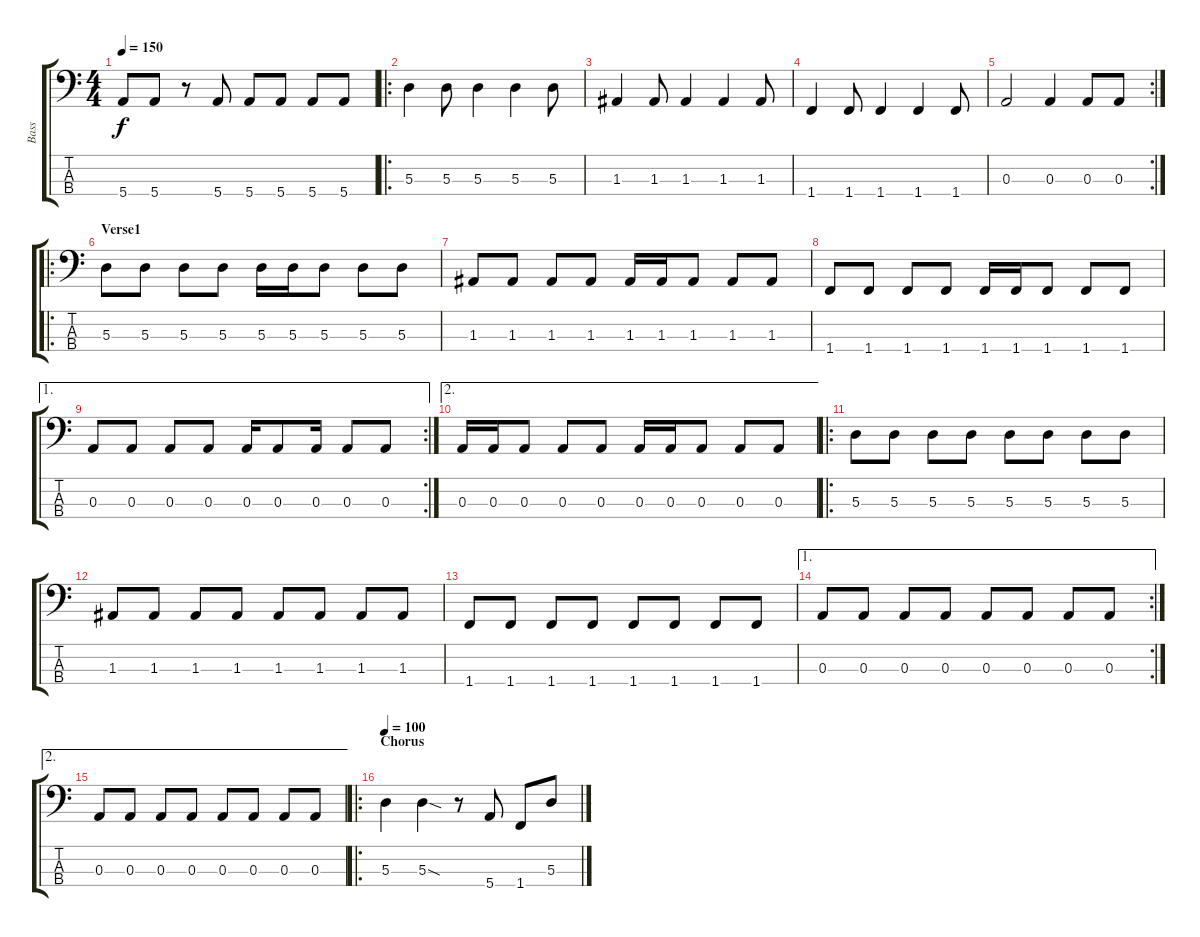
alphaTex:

\track ("Bass" "Bass") {instrument electricbasspick}
\staff {score tabs}
\tuning (G2 D2 A1 E1) {hide}
\ts (4 4)
\tempo 150
\clef f4
\ks c
5.4.8{dy f} 5.4.8 r.8 5.4.8 5.4.8 5.4.8 5.4.8 5.4.8 |
\ro
5.3.4 5.3.8 5.3.4 5.3.4 5.3.8 |
1.3.4 1.3.8 1.3.4 1.3.4 1.3.8 |
1.4.4 1.4.8 1.4.4 1.4.4 1.4.8 |
\rc 2
0.3.2 0.3.4 0.3.8 0.3.8 |
\ro
\section ("" "Verse1")
5.3.8 5.3.8 5.3.8 5.3.8 5.3.16 5.3.16 5.3.8 5.3.8 5.3.8 |
1.3.8 1.3.8 1.3.8 1.3.8 1.3.16 1.3.16 1.3.8 1.3.8 1.3.8 |
1.4.8 1.4.8 1.4.8 1.4.8 1.4.16 1.4.16 1.4.8 1.4.8 1.4.8 |
\ae 1
\rc 2
0.3.8 0.3.8 0.3.8 0.3.8 0.3.16 0.3.8 0.3.16 0.3.8 0.3.8 |
\ae 2
0.3.16 0.3.16 0.3.8 0.3.8 0.3.8 0.3.16 0.3.16 0.3.8 0.3.8 0.3.8 |
\ro
5.3.8 5.3.8 5.3.8 5.3.8 5.3.8 5.3.8 5.3.8 5.3.8 |
1.3.8 1.3.8 1.3.8 1.3.8 1.3.8 1.3.8 1.3.8 1.3.8 |
1.4.8 1.4.8 1.4.8 1.4.8 1.4.8 1.4.8 1.4.8 1.4.8 |
\ae 1
\rc 2
0.3.8 0.3.8 0.3.8 0.3.8 0.3.8 0.3.8 0.3.8 0.3.8 |
\ae 2
0.3.8 0.3.8 0.3.8 0.3.8 0.3.8 0.3.8 0.3.8 0.3.8 |
\ro
\section ("" "Chorus")
\tempo 100
5.3.4 5.3{sod}.4 r.8 5.4.8 1.4.8 5.3.8
